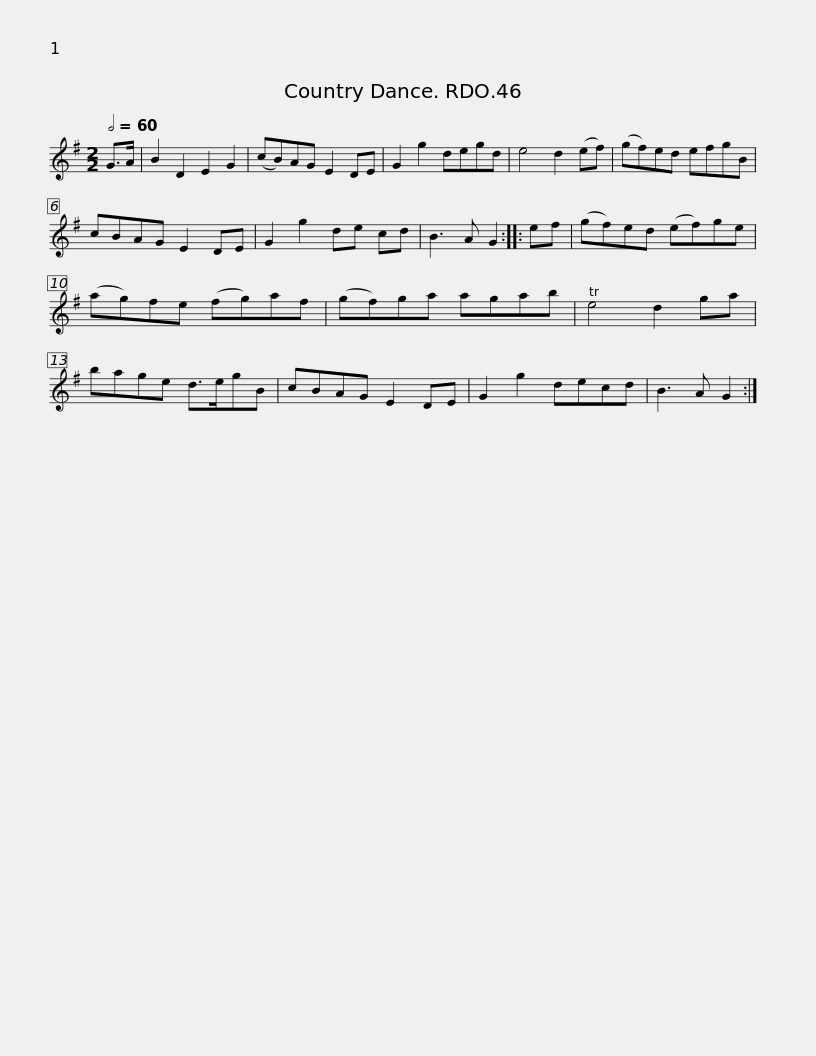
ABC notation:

X:1
L:1/8
Q:1/2=60
M:2/2
I:linebreak $
K:G
V:1 treble
V:1
 G>A | B2 D2 E2 G2 | (cB)AG E2 DE | G2 g2 degd | e4 d2 (ef) |$ %5
 (gf)ed efgB | cBAG E2 DE | G2 g2 de cd | B3 A G2 ::$ ef | %10
 (gf)ed (ef)ge | (ag)fe (fg)af | (gf)ga agab | e4 d2 ga |$ bage d>egB | %15
 cBAG E2 DE | G2 g2 decd | B3 A G2 :| %18
